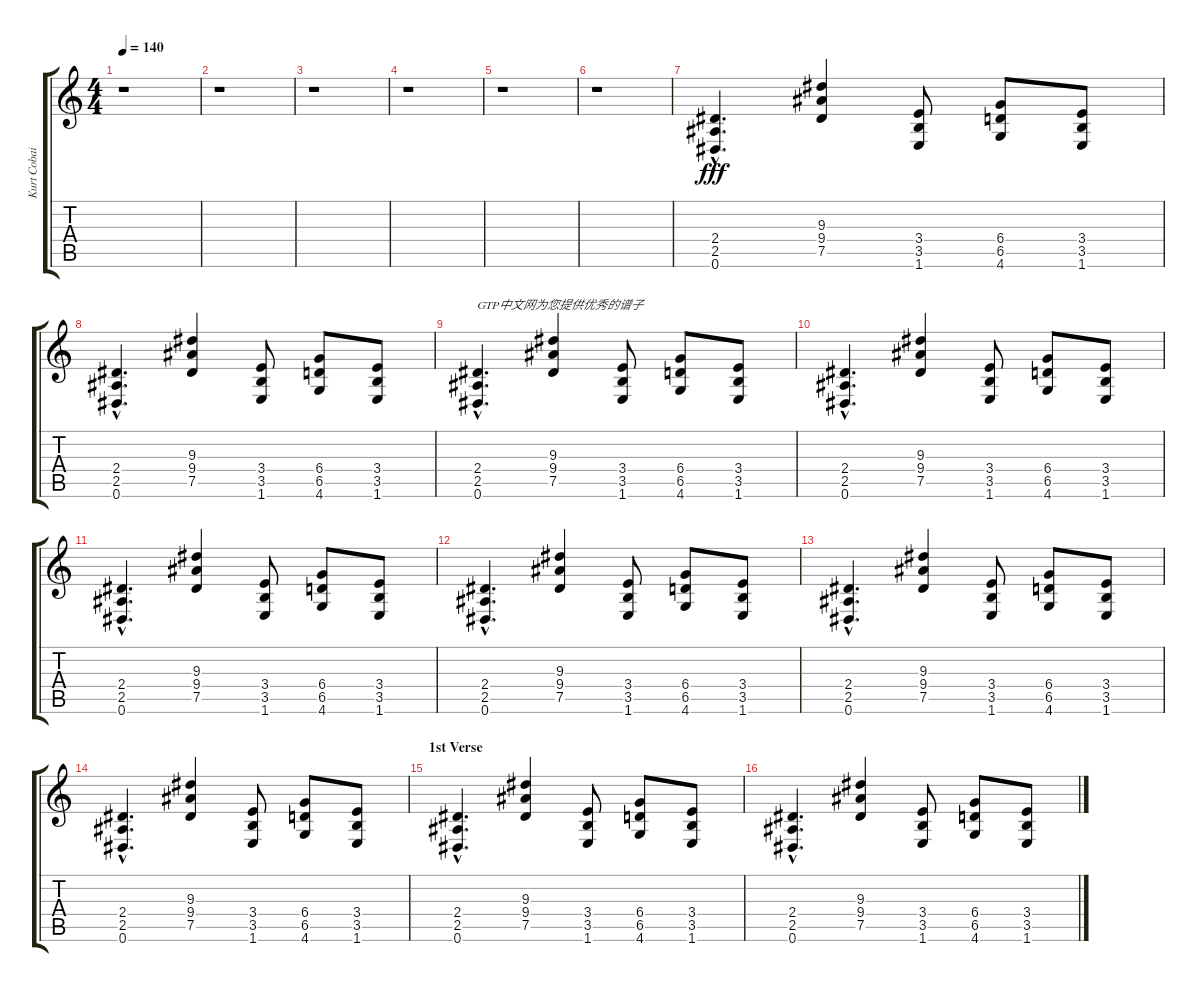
\track ("Kurt Cobain - Guitar" "Kurt Cobai") {instrument distortionguitar}
\staff {score tabs}
\tuning (Eb4 Bb3 Gb3 Db3 Ab2 Eb2) {hide}
\ts (4 4)
\tempo 140
\clef g2
\ks c
r.1{dy fff instrument distortionguitar} |
r.1 |
r.1 |
r.1 |
r.1 |
r.1 |
(2.4{hac} 2.5{hac} 0.6{hac}).4{d volume 16} (9.3 9.4 7.5).4 (3.4 3.5 1.6).8 (6.4 6.5 4.6).8 (3.4 3.5 1.6).8 |
(2.4{hac} 2.5{hac} 0.6{hac}).4{d} (9.3 9.4 7.5).4 (3.4 3.5 1.6).8 (6.4 6.5 4.6).8 (3.4 3.5 1.6).8 |
(2.4{hac} 2.5{hac} 0.6{hac}).4{d txt "GTP中文网为您提供优秀的谱子"} (9.3 9.4 7.5).4 (3.4 3.5 1.6).8 (6.4 6.5 4.6).8 (3.4 3.5 1.6).8 |
(2.4{hac} 2.5{hac} 0.6{hac}).4{d} (9.3 9.4 7.5).4 (3.4 3.5 1.6).8 (6.4 6.5 4.6).8 (3.4 3.5 1.6).8 |
(2.4{hac} 2.5{hac} 0.6{hac}).4{d} (9.3 9.4 7.5).4 (3.4 3.5 1.6).8 (6.4 6.5 4.6).8 (3.4 3.5 1.6).8 |
(2.4{hac} 2.5{hac} 0.6{hac}).4{d} (9.3 9.4 7.5).4 (3.4 3.5 1.6).8 (6.4 6.5 4.6).8 (3.4 3.5 1.6).8 |
(2.4{hac} 2.5{hac} 0.6{hac}).4{d} (9.3 9.4 7.5).4 (3.4 3.5 1.6).8 (6.4 6.5 4.6).8 (3.4 3.5 1.6).8 |
(2.4{hac} 2.5{hac} 0.6{hac}).4{d} (9.3 9.4 7.5).4 (3.4 3.5 1.6).8 (6.4 6.5 4.6).8 (3.4 3.5 1.6).8 |
\section ("" "1st Verse")
(2.4{hac} 2.5{hac} 0.6{hac}).4{d} (9.3 9.4 7.5).4 (3.4 3.5 1.6).8 (6.4 6.5 4.6).8 (3.4 3.5 1.6).8 |
(2.4{hac} 2.5{hac} 0.6{hac}).4{d} (9.3 9.4 7.5).4 (3.4 3.5 1.6).8 (6.4 6.5 4.6).8 (3.4 3.5 1.6).8
